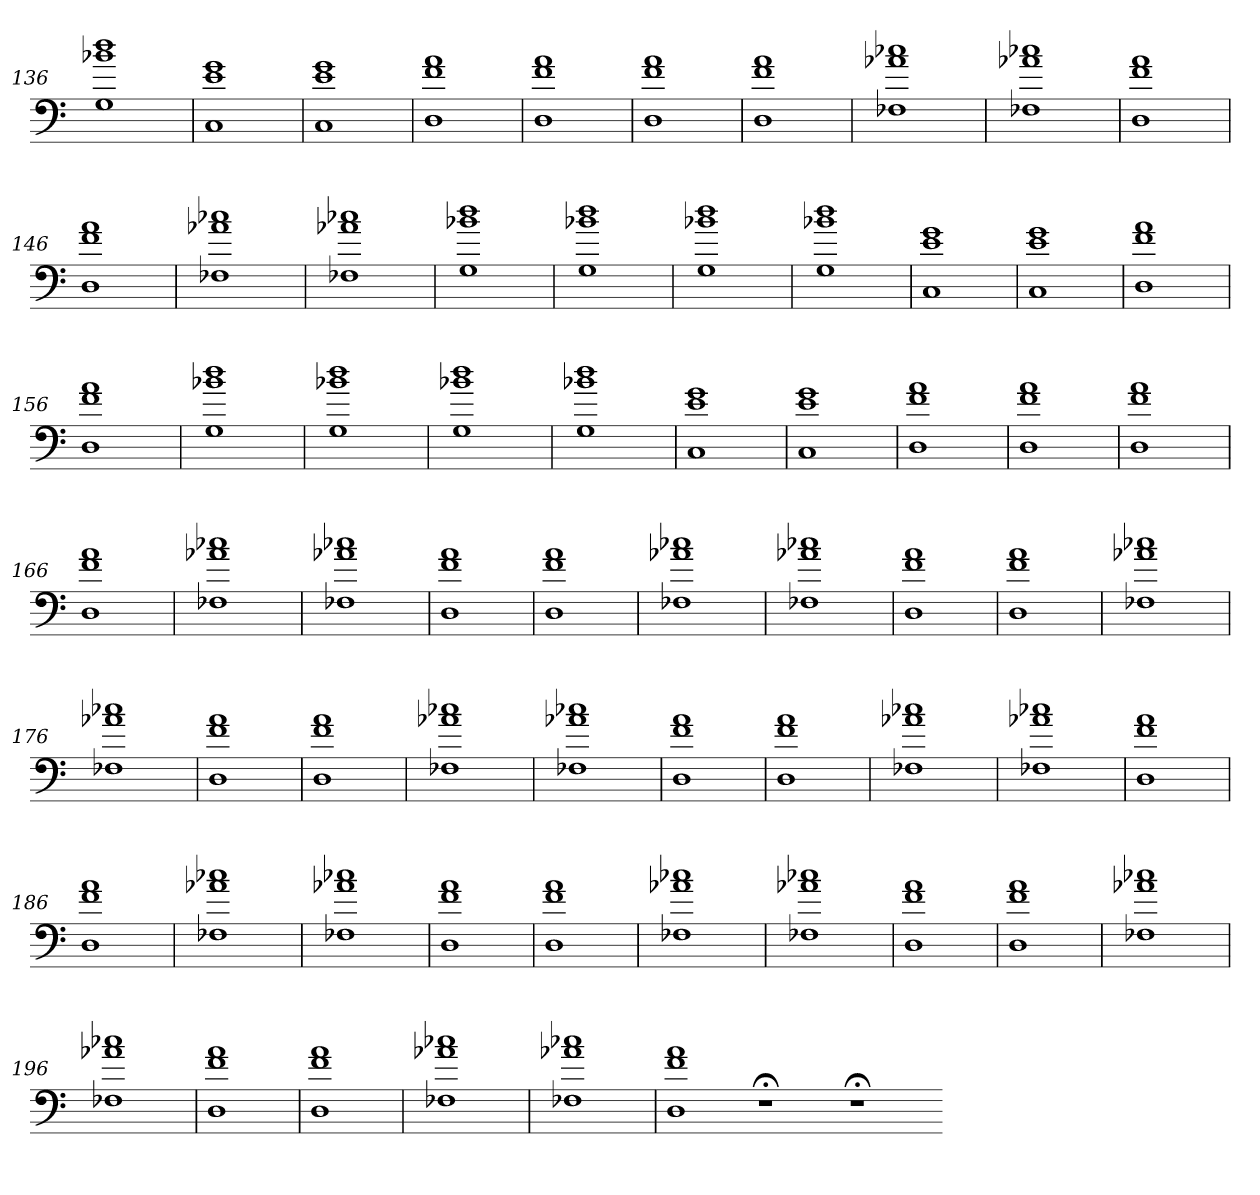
**kern
*part1
*staff1
=136
1G 1b-X 1dd
=137
1C 1e 1g
=138
1C 1e 1g
=139
1D 1f 1a
=140
1D 1f 1a
=141
1D 1f 1a
=142
1D 1f 1a
=143
1F-X 1a-X 1cc-X
=144
1F-X 1a-X 1cc-X
=145
1D 1f 1a
=146
1D 1f 1a
=147
1F-X 1a-X 1cc-X
=148
1F-X 1a-X 1cc-X
=149
1G 1b-X 1dd
=150
1G 1b-X 1dd
=151
1G 1b-X 1dd
=152
1G 1b-X 1dd
=153
1C 1e 1g
=154
1C 1e 1g
=155
1D 1f 1a
=156
1D 1f 1a
=157
1G 1b-X 1dd
=158
1G 1b-X 1dd
=159
1G 1b-X 1dd
=160
1G 1b-X 1dd
=161
1C 1e 1g
=162
1C 1e 1g
=163
1D 1f 1a
=164
1D 1f 1a
=165
1D 1f 1a
=166
1D 1f 1a
=167
1F-X 1a-X 1cc-X
=168
1F-X 1a-X 1cc-X
=169
1D 1f 1a
=170
1D 1f 1a
=171
1F-X 1a-X 1cc-X
=172
1F-X 1a-X 1cc-X
=173
1D 1f 1a
=174
1D 1f 1a
=175
1F-X 1a-X 1cc-X
=176
1F-X 1a-X 1cc-X
=177
1D 1f 1a
=178
1D 1f 1a
=179
1F-X 1a-X 1cc-X
=180
1F-X 1a-X 1cc-X
=181
1D 1f 1a
=182
1D 1f 1a
=183
1F-X 1a-X 1cc-X
=184
1F-X 1a-X 1cc-X
=185
1D 1f 1a
=186
1D 1f 1a
=187
1F-X 1a-X 1cc-X
=188
1F-X 1a-X 1cc-X
=189
1D 1f 1a
=190
1D 1f 1a
=191
1F-X 1a-X 1cc-X
=192
1F-X 1a-X 1cc-X
=193
1D 1f 1a
=194
1D 1f 1a
=195
1F-X 1a-X 1cc-X
=196
1F-X 1a-X 1cc-X
=197
1D 1f 1a
=198
1D 1f 1a
=199
1F-X 1a-X 1cc-X
=200
1F-X 1a-X 1cc-X
=201
1D 1f 1a
1r;<
1r;<
=-
*-
